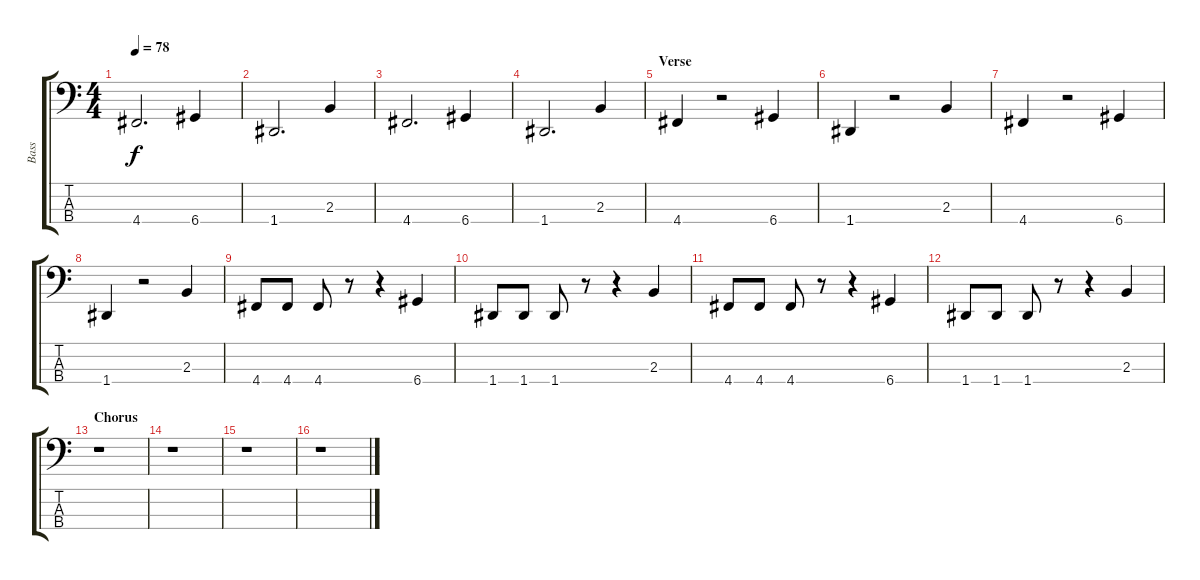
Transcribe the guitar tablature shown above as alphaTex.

\track ("Bass" "Bass") {instrument electricbassfinger}
\staff {score tabs}
\tuning (G2 D2 A1 D1) {hide}
\ts (4 4)
\tempo 78
\clef f4
\ks c
4.4.2{d dy f} 6.4.4 |
1.4.2{d} 2.3.4 |
4.4.2{d} 6.4.4 |
1.4.2{d} 2.3.4 |
\section ("" "Verse")
4.4.4 r.2 6.4.4 |
1.4.4 r.2 2.3.4 |
4.4.4 r.2 6.4.4 |
1.4.4 r.2 2.3.4 |
4.4.8 4.4.8 4.4.8 r.8 r.4 6.4.4 |
1.4.8 1.4.8 1.4.8 r.8 r.4 2.3.4 |
4.4.8 4.4.8 4.4.8 r.8 r.4 6.4.4 |
1.4.8 1.4.8 1.4.8 r.8 r.4 2.3.4 |
\section ("" "Chorus")
r.1 |
r.1 |
r.1 |
r.1
